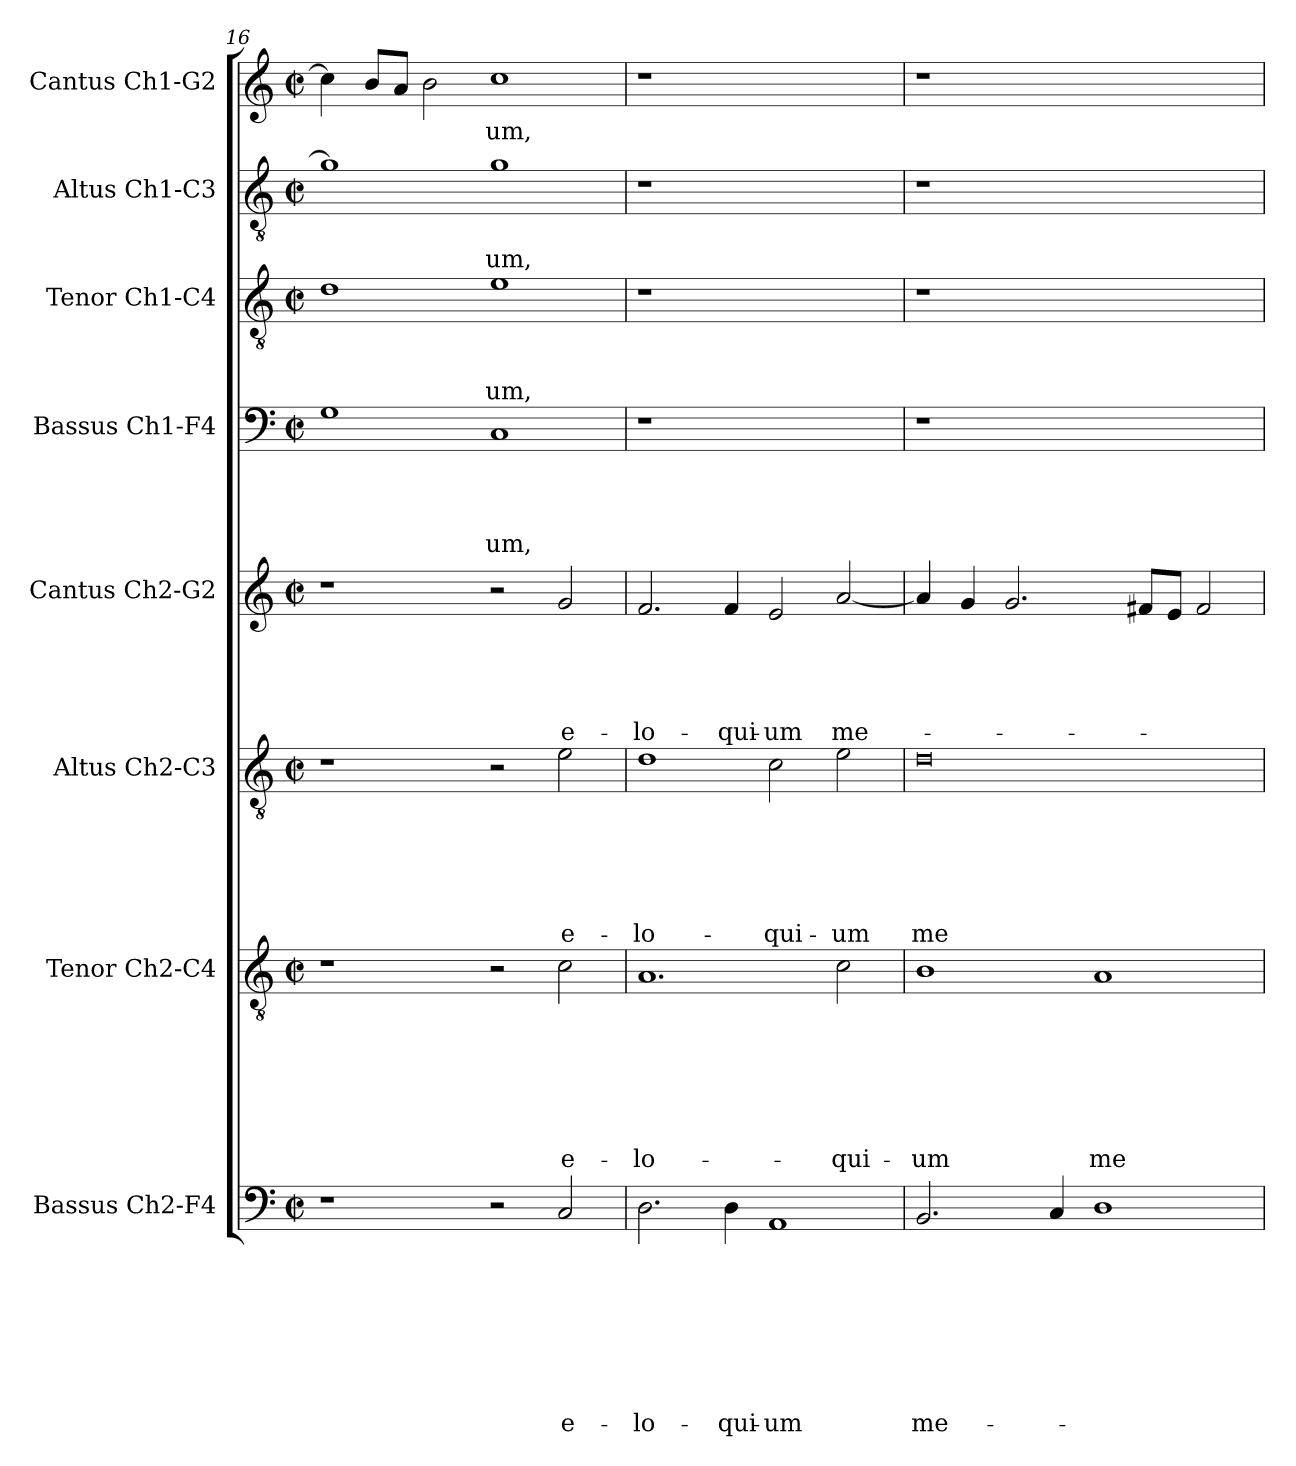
**kern	**text	**text	**text	**text	**text	**text	**text	**text	**kern	**text	**text	**text	**text	**text	**text	**text	**kern	**text	**text	**text	**text	**text	**text	**kern	**text	**text	**text	**text	**text	**kern	**text	**text	**text	**text	**kern	**text	**text	**text	**kern	**text	**text	**kern	**text
*part8	*part8	*part8	*part8	*part8	*part8	*part8	*part8	*part8	*part7	*part7	*part7	*part7	*part7	*part7	*part7	*part7	*part6	*part6	*part6	*part6	*part6	*part6	*part6	*part5	*part5	*part5	*part5	*part5	*part5	*part4	*part4	*part4	*part4	*part4	*part3	*part3	*part3	*part3	*part2	*part2	*part2	*part1	*part1
*staff8	*staff8	*staff8	*staff8	*staff8	*staff8	*staff8	*staff8	*staff8	*staff7	*staff7	*staff7	*staff7	*staff7	*staff7	*staff7	*staff7	*staff6	*staff6	*staff6	*staff6	*staff6	*staff6	*staff6	*staff5	*staff5	*staff5	*staff5	*staff5	*staff5	*staff4	*staff4	*staff4	*staff4	*staff4	*staff3	*staff3	*staff3	*staff3	*staff2	*staff2	*staff2	*staff1	*staff1
*I"Bassus Ch2-F4	*	*	*	*	*	*	*	*	*I"Tenor Ch2-C4	*	*	*	*	*	*	*	*I"Altus Ch2-C3	*	*	*	*	*	*	*I"Cantus Ch2-G2	*	*	*	*	*	*I"Bassus Ch1-F4	*	*	*	*	*I"Tenor Ch1-C4	*	*	*	*I"Altus Ch1-C3	*	*	*I"Cantus Ch1-G2	*
*I'B2	*	*	*	*	*	*	*	*	*I'T2	*	*	*	*	*	*	*	*I'A2	*	*	*	*	*	*	*I'C2	*	*	*	*	*	*I'B	*	*	*	*	*I'T	*	*	*	*I'A	*	*	*I'C	*
*clefF4	*	*	*	*	*	*	*	*	*clefGv2	*	*	*	*	*	*	*	*clefGv2	*	*	*	*	*	*	*clefG2	*	*	*	*	*	*clefF4	*	*	*	*	*clefGv2	*	*	*	*clefGv2	*	*	*clefG2	*
*k[]	*	*	*	*	*	*	*	*	*k[]	*	*	*	*	*	*	*	*k[]	*	*	*	*	*	*	*k[]	*	*	*	*	*	*k[]	*	*	*	*	*k[]	*	*	*	*k[]	*	*	*k[]	*
*C:	*	*	*	*	*	*	*	*	*C:	*	*	*	*	*	*	*	*C:	*	*	*	*	*	*	*C:	*	*	*	*	*	*C:	*	*	*	*	*C:	*	*	*	*C:	*	*	*C:	*
*M2/2	*	*	*	*	*	*	*	*	*M2/2	*	*	*	*	*	*	*	*M2/2	*	*	*	*	*	*	*M2/2	*	*	*	*	*	*M2/2	*	*	*	*	*M2/2	*	*	*	*M2/2	*	*	*M2/2	*
*met(c|)	*	*	*	*	*	*	*	*	*met(c|)	*	*	*	*	*	*	*	*met(c|)	*	*	*	*	*	*	*met(c|)	*	*	*	*	*	*met(c|)	*	*	*	*	*met(c|)	*	*	*	*met(c|)	*	*	*met(c|)	*
=16	=16	=16	=16	=16	=16	=16	=16	=16	=16	=16	=16	=16	=16	=16	=16	=16	=16	=16	=16	=16	=16	=16	=16	=16	=16	=16	=16	=16	=16	=16	=16	=16	=16	=16	=16	=16	=16	=16	=16	=16	=16	=16	=16
1r	.	.	.	.	.	.	.	.	1r	.	.	.	.	.	.	.	1r	.	.	.	.	.	.	1r	.	.	.	.	.	1G	.	.	.	.	1d	.	.	.	1g]	.	.	4cc\]	.
.	.	.	.	.	.	.	.	.	.	.	.	.	.	.	.	.	.	.	.	.	.	.	.	.	.	.	.	.	.	.	.	.	.	.	.	.	.	.	.	.	.	8b/L	.
.	.	.	.	.	.	.	.	.	.	.	.	.	.	.	.	.	.	.	.	.	.	.	.	.	.	.	.	.	.	.	.	.	.	.	.	.	.	.	.	.	.	8a/J	.
.	.	.	.	.	.	.	.	.	.	.	.	.	.	.	.	.	.	.	.	.	.	.	.	.	.	.	.	.	.	.	.	.	.	.	.	.	.	.	.	.	.	2b\	.
!	!	!	!	!	!	!	!	!	!	!	!	!	!	!	!	!	!	!	!	!	!	!	!	!	!	!	!	!	!	!	!	!	!	!LO:LY:b	!	!	!	!LO:LY:b	!	!	!LO:LY:b	!	!LO:LY:b
2r	.	.	.	.	.	.	.	.	2r	.	.	.	.	.	.	.	2r	.	.	.	.	.	.	2r	.	.	.	.	.	1C	.	.	.	-um,	1e	.	.	-um,	1g	.	-um,	1cc	-um,
!	!	!	!	!	!	!	!	!LO:LY:b	!	!	!	!	!	!	!	!LO:LY:b	!	!	!	!	!	!	!LO:LY:b	!	!	!	!	!	!LO:LY:b	!	!	!	!	!	!	!	!	!	!	!	!	!	!
2C/	.	.	.	.	.	.	.	e-	2c\	.	.	.	.	.	.	e-	2e\	.	.	.	.	.	e-	2g/	.	.	.	.	e-	.	.	.	.	.	.	.	.	.	.	.	.	.	.
=17	=17	=17	=17	=17	=17	=17	=17	=17	=17	=17	=17	=17	=17	=17	=17	=17	=17	=17	=17	=17	=17	=17	=17	=17	=17	=17	=17	=17	=17	=17	=17	=17	=17	=17	=17	=17	=17	=17	=17	=17	=17	=17	=17
!	!	!	!	!	!	!	!	!LO:LY:b	!	!	!	!	!	!	!	!LO:LY:b	!	!	!	!	!	!	!LO:LY:b	!	!	!	!	!	!LO:LY:b	!	!	!	!	!	!	!	!	!	!	!	!	!	!
2.D\	.	.	.	.	.	.	.	-lo-	1.A	.	.	.	.	.	.	-lo-	1d	.	.	.	.	.	-lo-	2.f/	.	.	.	.	-lo-	1r	.	.	.	.	1r	.	.	.	1r	.	.	1r	.
!	!	!	!	!	!	!	!	!LO:LY:b	!	!	!	!	!	!	!	!	!	!	!	!	!	!	!	!	!	!	!	!	!LO:LY:b	!	!	!	!	!	!	!	!	!	!	!	!	!	!
4D\	.	.	.	.	.	.	.	-qui-	.	.	.	.	.	.	.	.	.	.	.	.	.	.	.	4f/	.	.	.	.	-qui-	.	.	.	.	.	.	.	.	.	.	.	.	.	.
!	!	!	!	!	!	!	!	!LO:LY:b	!	!	!	!	!	!	!	!	!	!	!	!	!	!	!LO:LY:b	!	!	!	!	!	!LO:LY:b	!	!	!	!	!	!	!	!	!	!	!	!	!	!
1AA	.	.	.	.	.	.	.	-um	.	.	.	.	.	.	.	.	2c\	.	.	.	.	.	-qui-	2e/	.	.	.	.	-um	1ryy	.	.	.	.	1ryy	.	.	.	1ryy	.	.	1ryy	.
!	!	!	!	!	!	!	!	!	!	!	!	!	!	!	!	!LO:LY:b	!	!	!	!	!	!	!LO:LY:b	!	!	!	!	!	!LO:LY:b	!	!	!	!	!	!	!	!	!	!	!	!	!	!
.	.	.	.	.	.	.	.	.	2c\	.	.	.	.	.	.	-qui-	2e\	.	.	.	.	.	-um	[2a/	.	.	.	.	me-	.	.	.	.	.	.	.	.	.	.	.	.	.	.
=18	=18	=18	=18	=18	=18	=18	=18	=18	=18	=18	=18	=18	=18	=18	=18	=18	=18	=18	=18	=18	=18	=18	=18	=18	=18	=18	=18	=18	=18	=18	=18	=18	=18	=18	=18	=18	=18	=18	=18	=18	=18	=18	=18
!	!	!	!	!	!	!	!	!LO:LY:b	!	!	!	!	!	!	!	!LO:LY:b	!	!	!	!	!	!	!LO:LY:b	!	!	!	!	!	!	!	!	!	!	!	!	!	!	!	!	!	!	!	!
2.BB/	.	.	.	.	.	.	.	me-	1B	.	.	.	.	.	.	-um	0d	.	.	.	.	.	me-	4a/]	.	.	.	.	.	1r	.	.	.	.	1r	.	.	.	1r	.	.	1r	.
.	.	.	.	.	.	.	.	.	.	.	.	.	.	.	.	.	.	.	.	.	.	.	.	4g/	.	.	.	.	.	.	.	.	.	.	.	.	.	.	.	.	.	.	.
.	.	.	.	.	.	.	.	.	.	.	.	.	.	.	.	.	.	.	.	.	.	.	.	2.g/	.	.	.	.	.	.	.	.	.	.	.	.	.	.	.	.	.	.	.
4C/	.	.	.	.	.	.	.	.	.	.	.	.	.	.	.	.	.	.	.	.	.	.	.	.	.	.	.	.	.	.	.	.	.	.	.	.	.	.	.	.	.	.	.
!	!	!	!	!	!	!	!	!	!	!	!	!	!	!	!	!LO:LY:b	!	!	!	!	!	!	!	!	!	!	!	!	!	!	!	!	!	!	!	!	!	!	!	!	!	!	!
1D	.	.	.	.	.	.	.	.	1A	.	.	.	.	.	.	me-	.	.	.	.	.	.	.	.	.	.	.	.	.	1ryy	.	.	.	.	1ryy	.	.	.	1ryy	.	.	1ryy	.
.	.	.	.	.	.	.	.	.	.	.	.	.	.	.	.	.	.	.	.	.	.	.	.	8f#X/L	.	.	.	.	.	.	.	.	.	.	.	.	.	.	.	.	.	.	.
.	.	.	.	.	.	.	.	.	.	.	.	.	.	.	.	.	.	.	.	.	.	.	.	8e/J	.	.	.	.	.	.	.	.	.	.	.	.	.	.	.	.	.	.	.
.	.	.	.	.	.	.	.	.	.	.	.	.	.	.	.	.	.	.	.	.	.	.	.	2f#/	.	.	.	.	.	.	.	.	.	.	.	.	.	.	.	.	.	.	.
=	=	=	=	=	=	=	=	=	=	=	=	=	=	=	=	=	=	=	=	=	=	=	=	=	=	=	=	=	=	=	=	=	=	=	=	=	=	=	=	=	=	=	=
*-	*-	*-	*-	*-	*-	*-	*-	*-	*-	*-	*-	*-	*-	*-	*-	*-	*-	*-	*-	*-	*-	*-	*-	*-	*-	*-	*-	*-	*-	*-	*-	*-	*-	*-	*-	*-	*-	*-	*-	*-	*-	*-	*-
